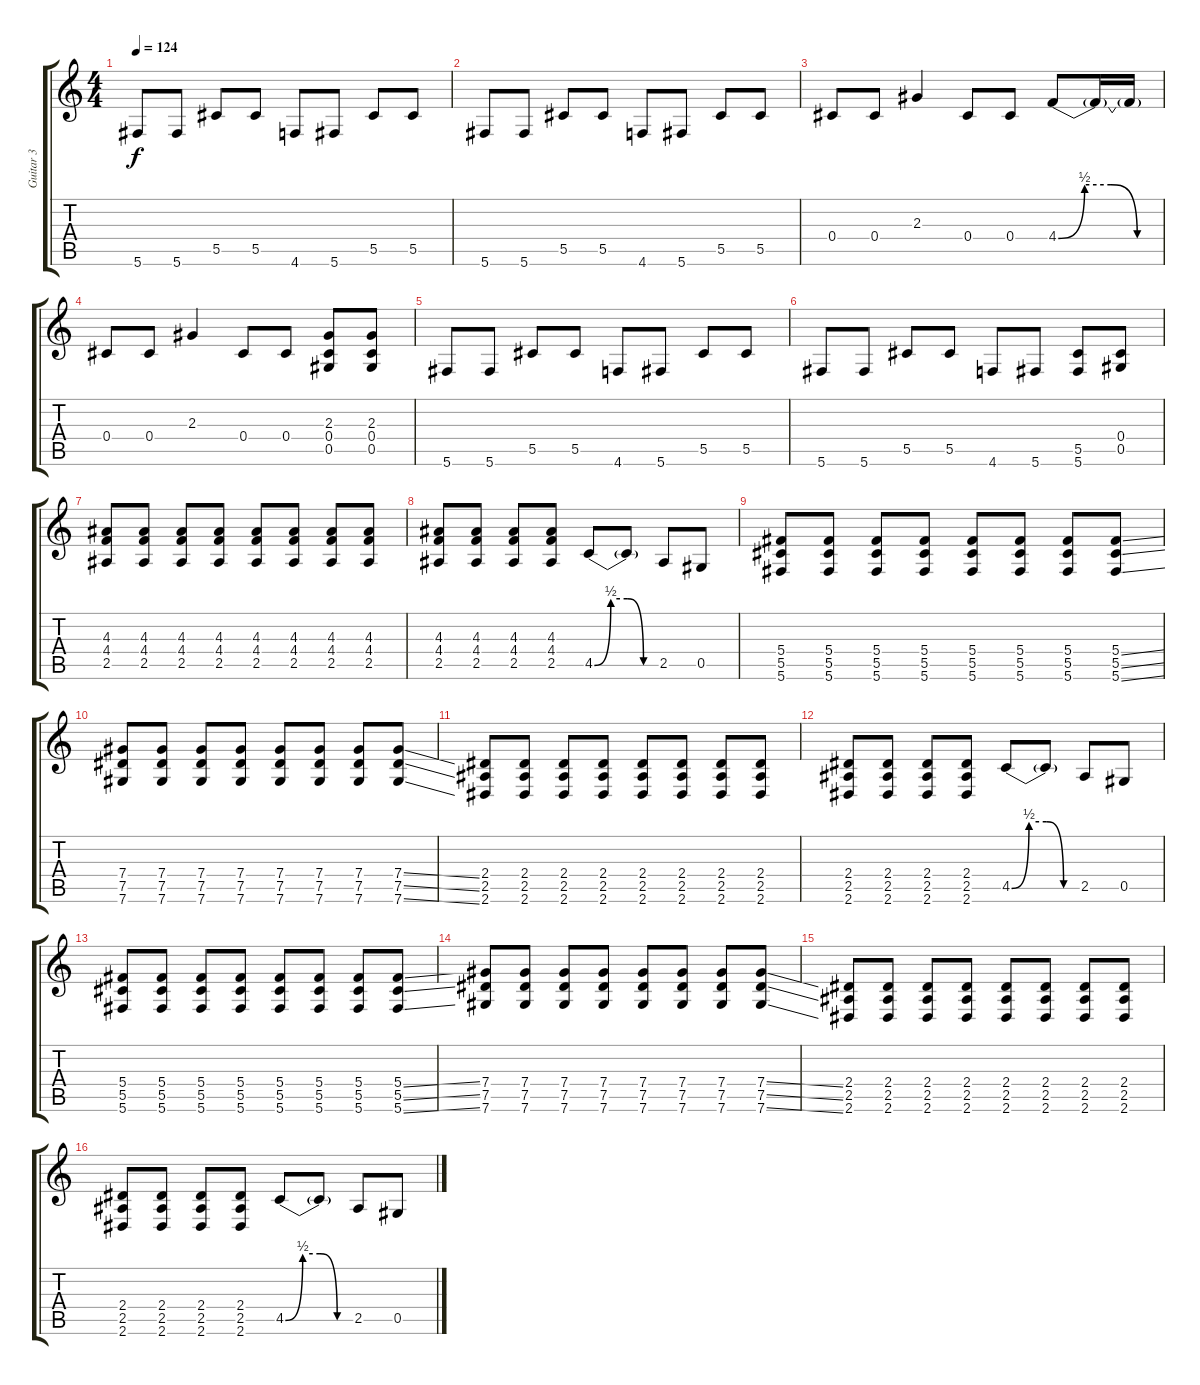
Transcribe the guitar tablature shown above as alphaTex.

\track ("Guitar 3" "Guitar 3") {instrument distortionguitar}
\staff {score tabs}
\tuning (Eb4 Bb3 Gb3 Db3 Ab2 Db2) {hide}
\ts (4 4)
\tempo 124
\clef g2
\ks c
5.6.8{dy f} 5.6.8 5.5.8 5.5.8 4.6.8 5.6.8 5.5.8 5.5.8 |
5.6.8 5.6.8 5.5.8 5.5.8 4.6.8 5.6.8 5.5.8 5.5.8 |
0.4.8 0.4.8 2.3.4 0.4.8 0.4.8 4.4{be (custom 0 0 15 2 30 2 45 0 60 0)}.8 4.4{t}.16 4.4{t}.16 |
0.4.8 0.4.8 2.3.4 0.4.8 0.4.8 (2.3 0.4 0.5).8 (2.3 0.4 0.5).8 |
5.6.8 5.6.8 5.5.8 5.5.8 4.6.8 5.6.8 5.5.8 5.5.8 |
5.6.8 5.6.8 5.5.8 5.5.8 4.6.8 5.6.8 (5.5 5.6).8 (0.4 0.5).8 |
(4.3 4.4 2.5).8 (4.3 4.4 2.5).8 (4.3 4.4 2.5).8 (4.3 4.4 2.5).8 (4.3 4.4 2.5).8 (4.3 4.4 2.5).8 (4.3 4.4 2.5).8 (4.3 4.4 2.5).8 |
(4.3 4.4 2.5).8 (4.3 4.4 2.5).8 (4.3 4.4 2.5).8 (4.3 4.4 2.5).8 4.5{be (custom 0 0 15 2 30 2 45 0 60 0)}.8 4.5{t}.8 2.5.8 0.5.8 |
(5.4 5.5 5.6).8 (5.4 5.5 5.6).8 (5.4 5.5 5.6).8 (5.4 5.5 5.6).8 (5.4 5.5 5.6).8 (5.4 5.5 5.6).8 (5.4 5.5 5.6).8 (5.4{ss} 5.5{ss} 5.6{ss}).8 |
(7.4 7.5 7.6).8 (7.4 7.5 7.6).8 (7.4 7.5 7.6).8 (7.4 7.5 7.6).8 (7.4 7.5 7.6).8 (7.4 7.5 7.6).8 (7.4 7.5 7.6).8 (7.4{ss} 7.5{ss} 7.6{ss}).8 |
(2.4 2.5 2.6).8 (2.4 2.5 2.6).8 (2.4 2.5 2.6).8 (2.4 2.5 2.6).8 (2.4 2.5 2.6).8 (2.4 2.5 2.6).8 (2.4 2.5 2.6).8 (2.4 2.5 2.6).8 |
(2.4 2.5 2.6).8 (2.4 2.5 2.6).8 (2.4 2.5 2.6).8 (2.4 2.5 2.6).8 4.5{be (custom 0 0 15 2 30 2 45 0 60 0)}.8 4.5{t}.8 2.5.8 0.5.8 |
(5.4 5.5 5.6).8 (5.4 5.5 5.6).8 (5.4 5.5 5.6).8 (5.4 5.5 5.6).8 (5.4 5.5 5.6).8 (5.4 5.5 5.6).8 (5.4 5.5 5.6).8 (5.4{ss} 5.5{ss} 5.6{ss}).8 |
(7.4 7.5 7.6).8 (7.4 7.5 7.6).8 (7.4 7.5 7.6).8 (7.4 7.5 7.6).8 (7.4 7.5 7.6).8 (7.4 7.5 7.6).8 (7.4 7.5 7.6).8 (7.4{ss} 7.5{ss} 7.6{ss}).8 |
(2.4 2.5 2.6).8 (2.4 2.5 2.6).8 (2.4 2.5 2.6).8 (2.4 2.5 2.6).8 (2.4 2.5 2.6).8 (2.4 2.5 2.6).8 (2.4 2.5 2.6).8 (2.4 2.5 2.6).8 |
(2.4 2.5 2.6).8 (2.4 2.5 2.6).8 (2.4 2.5 2.6).8 (2.4 2.5 2.6).8 4.5{be (custom 0 0 15 2 30 2 45 0 60 0)}.8 4.5{t}.8 2.5.8 0.5.8
